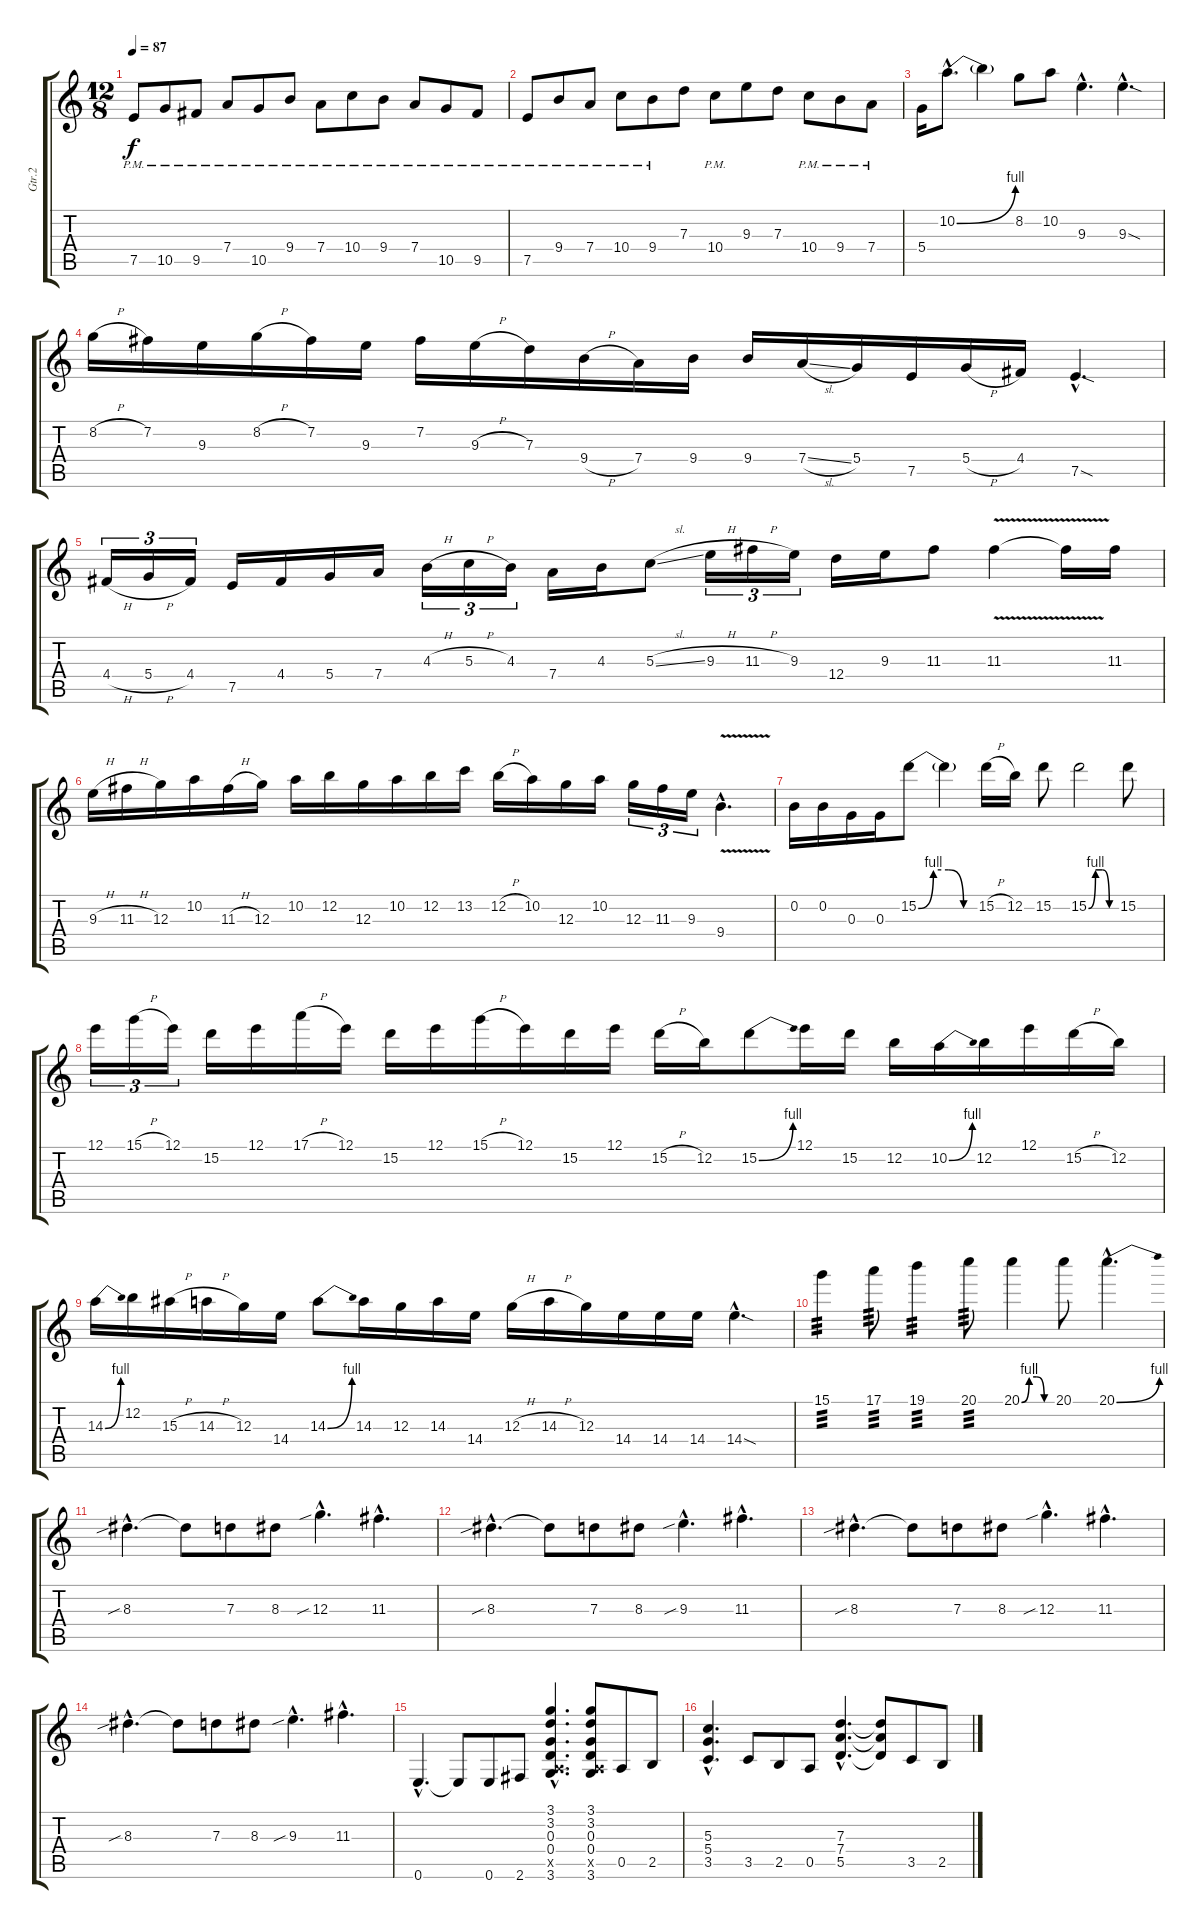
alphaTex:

\track ("Gtr.2" "Gtr.2") {instrument electricguitarclean}
\staff {score tabs}
\tuning (E4 B3 G3 D3 A2 E2) {hide}
\ts (12 8)
\tempo 87
\clef g2
\ks c
7.5{pm}.8{dy f} 10.5{pm}.8 9.5{pm}.8 7.4{pm}.8 10.5{pm}.8 9.4{pm}.8 7.4{pm}.8 10.4{pm}.8 9.4{pm}.8 7.4{pm}.8 10.5{pm}.8 9.5{pm}.8 |
7.5{pm}.8 9.4{pm}.8 7.4{pm}.8 10.4{pm}.8 9.4{pm}.8 7.3.8 10.4{pm}.8 9.3.8 7.3.8 10.4{pm}.8 9.4{pm}.8 7.4{pm}.8 |
5.4.16 10.2{be (bend 0 0 60 4) hac}.8{d} 10.2{t}.4 8.2.8 10.2.8 9.3{hac}.4{d} 9.3{sod hac}.4{d} |
8.2{h}.16 7.2.16 9.3.16 8.2{h}.16 7.2.16 9.3.16 7.2.16 9.3{h}.16 7.3.16 9.4{h}.16 7.4.16 9.4.16 9.4.16 7.4{sl}.16 5.4.16 7.5.16 5.4{h}.16 4.4.16 7.5{sod hac}.4{d} |
4.4{h}.16{tu (3 2)} 5.4{h}.16{tu (3 2)} 4.4.16{tu (3 2)} 7.5.16 4.4.16 5.4.16 7.4.16 4.3{h}.16{tu (3 2)} 5.3{h}.16{tu (3 2)} 4.3.16{tu (3 2)} 7.4.16 4.3.16 5.3{sl}.8 9.3{h}.16{tu (3 2)} 11.3{h}.16{tu (3 2)} 9.3.16{tu (3 2)} 12.4.16 9.3.16 11.3.8 11.3{v}.4 11.3{t}.16 11.3.16 |
9.3{h}.16 11.3{h}.16 12.3.16 10.2.16 11.3{h}.16 12.3.16 10.2.16 12.2.16 12.3.16 10.2.16 12.2.16 13.2.16 12.2{h}.16 10.2.16 12.3.16 10.2.16 12.3.16{tu (3 2)} 11.3.16{tu (3 2)} 9.3.16{tu (3 2)} 9.4{v hac}.4{d} |
0.2.16 0.2.16 0.3.16 0.3.16 15.2{be (custom 0 0 15 4 30 4 45 0 60 0)}.8 15.2{t}.4 15.2{h}.16 12.2.16 15.2.8 15.2{be (custom 0 0 15 4 30 4 45 0 60 0)}.2 15.2.8 |
12.1.16{tu (3 2)} 15.1{h}.16{tu (3 2)} 12.1.16{tu (3 2)} 15.2.16 12.1.16 17.1{h}.16 12.1.16 15.2.16 12.1.16 15.1{h}.16 12.1.16 15.2.16 12.1.16 15.2{h}.16 12.2.16 15.2{be (bend 0 0 60 4)}.8 12.1.16 15.2.16 12.2.16 10.2{be (bend 0 0 60 4)}.16 12.2.16 12.1.16 15.2{h}.16 12.2.16 |
14.3{be (bend 0 0 60 4)}.16 12.2.16 15.3{h}.16 14.3{h}.16 12.3.16 14.4.16 14.3{be (bend 0 0 60 4)}.8 14.3.16 12.3.16 14.3.16 14.4.16 12.3{h}.16 14.3{h}.16 12.3.16 14.4.16 14.4.16 14.4.16 14.4{sod hac}.4{d} |
15.1.4{tp 3} 17.1.8{tp 3} 19.1.4{tp 3} 20.1.8{tp 3} 20.1{be (custom 0 0 15 4 30 4 45 0 60 0)}.4 20.1.8 20.1{be (bend 0 0 60 4) hac}.4{d} |
8.3{sib hac}.4{d} 8.3{t}.8 7.3.8 8.3.8 12.3{sib hac}.4{d} 11.3{hac}.4{d} |
8.3{sib hac}.4{d} 8.3{t}.8 7.3.8 8.3.8 9.3{sib hac}.4{d} 11.3{hac}.4{d} |
8.3{sib hac}.4{d} 8.3{t}.8 7.3.8 8.3.8 12.3{sib hac}.4{d} 11.3{hac}.4{d} |
8.3{sib hac}.4{d} 8.3{t}.8 7.3.8 8.3.8 9.3{sib hac}.4{d} 11.3{hac}.4{d} |
0.6{hac}.4{d} 0.6{t}.8 0.6.8 2.6.8 (3.1{hac} 3.2{hac} 0.3{hac} 0.4{hac} 0.5{hac x} 3.6{hac}).4{d} (3.1 3.2 0.3 0.4 0.5{x} 3.6).8 0.5.8 2.5.8 |
(5.3{hac} 5.4{hac} 3.5{hac}).4{d} 3.5.8 2.5.8 0.5.8 (7.3{hac} 7.4{hac} 5.5{hac}).4{d} (7.3{t} 7.4{t} 5.5{t}).8 3.5.8 2.5.8
